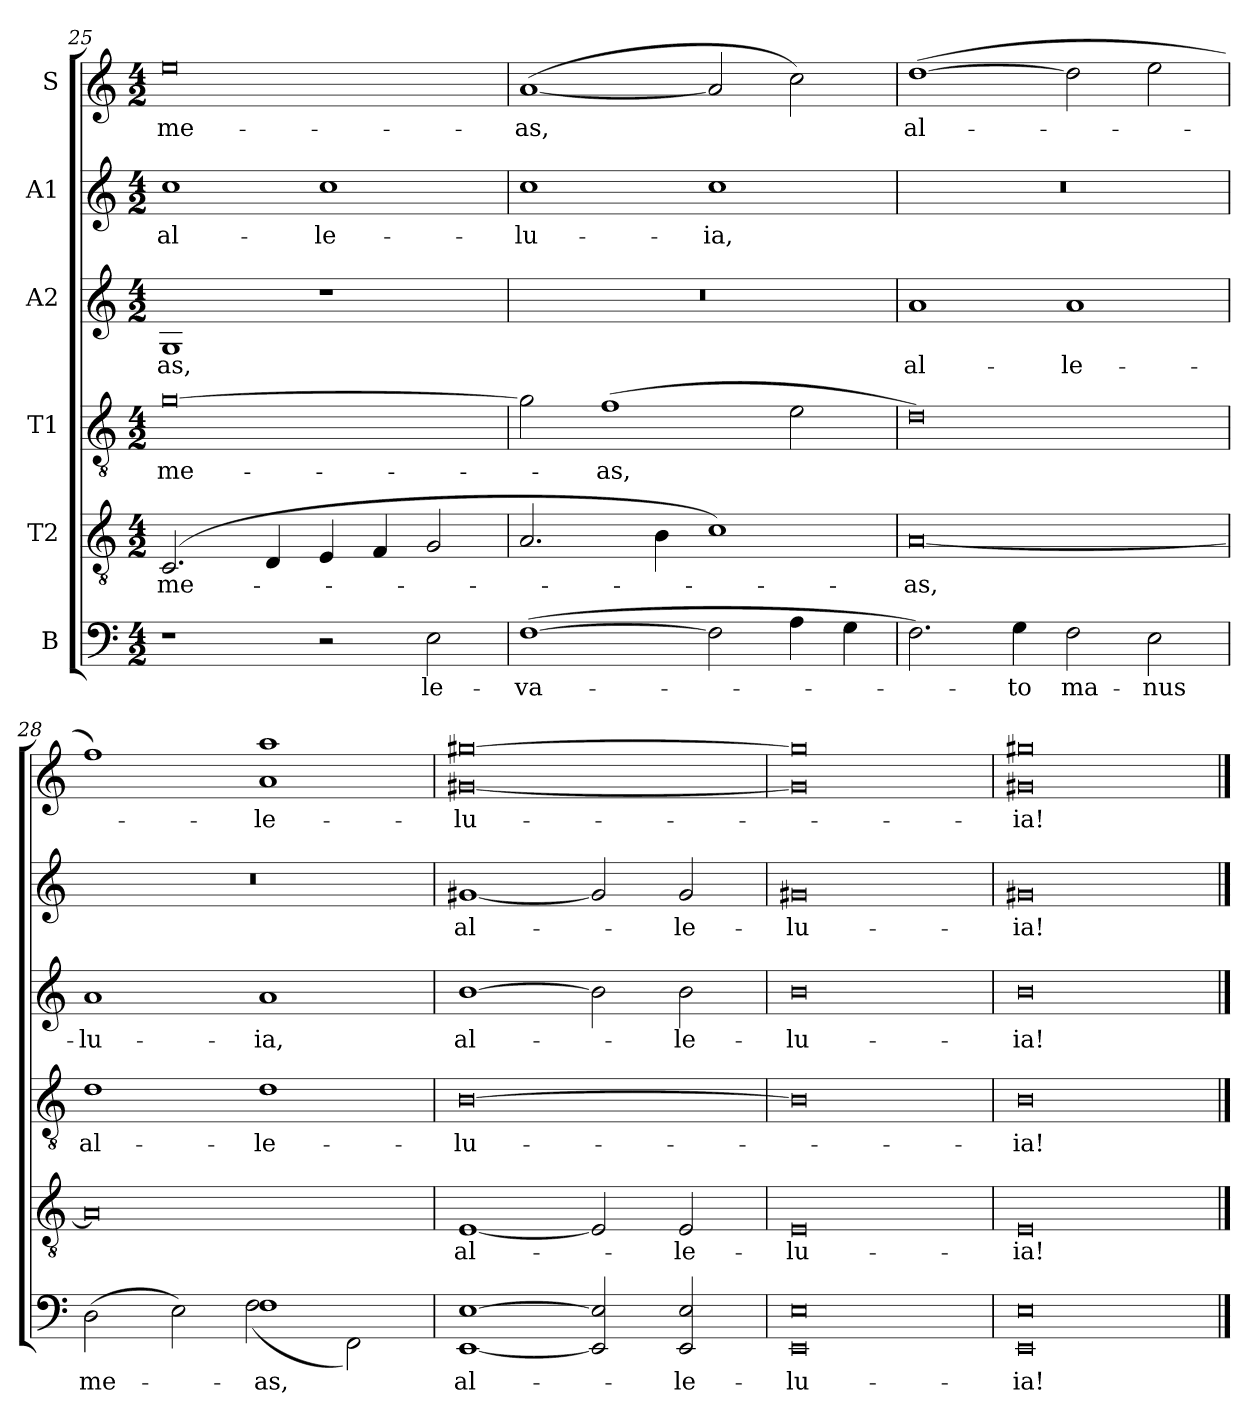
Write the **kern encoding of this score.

**kern	**text	**kern	**text	**kern	**text	**kern	**text	**kern	**text	**kern	**text
*part6	*part6	*part5	*part5	*part4	*part4	*part3	*part3	*part2	*part2	*part1	*part1
*staff6	*staff6	*staff5	*staff5	*staff4	*staff4	*staff3	*staff3	*staff2	*staff2	*staff1	*staff1
*I"B	*	*I"T2	*	*I"T1	*	*I"A2	*	*I"A1	*	*I"S	*
!!LO:PB:g=z
*clefF4	*	*clefGv2	*	*clefGv2	*	*clefG2	*	*clefG2	*	*clefG2	*
*k[]	*	*k[]	*	*k[]	*	*k[]	*	*k[]	*	*k[]	*
*M4/2	*	*M4/2	*	*M4/2	*	*M4/2	*	*M4/2	*	*M4/2	*
=25	=25	=25	=25	=25	=25	=25	=25	=25	=25	=25	=25
!	!	!	!LO:LY:b	!	!LO:LY:b	!	!LO:LY:b	!	!LO:LY:b	!	!LO:LY:b
1r	.	(>2.C/	me-	[0g	me-	1G	-as,	1cc	al-	0ee	me-
.	.	4D/	.	.	.	.	.	.	.	.	.
!	!	!	!	!	!	!	!	!	!LO:LY:b	!	!
2r	.	4E/	.	.	.	1r	.	1cc	-le-	.	.
.	.	4F/	.	.	.	.	.	.	.	.	.
!	!LO:LY:b	!	!	!	!	!	!	!	!	!	!
2E\	le-	2G/	.	.	.	.	.	.	.	.	.
=26	=26	=26	=26	=26	=26	=26	=26	=26	=26	=26	=26
!	!LO:LY:b	!	!	!	!	!	!	!	!LO:LY:b	!	!LO:LY:b
(>[1F	-va-	2.A/	.	2g\]	.	0r	.	1cc	-lu-	(>[1a	-as,
!	!	!	!	!	!LO:LY:b	!	!	!	!	!	!
.	.	.	.	(>1f	-as,	.	.	.	.	.	.
.	.	4B\	.	.	.	.	.	.	.	.	.
!	!	!	!	!	!	!	!	!	!LO:LY:b	!	!
2F\]	.	1c)	.	.	.	.	.	1cc	-ia,	2a/]	.
4A\	.	.	.	2e\	.	.	.	.	.	2cc\)	.
4G\	.	.	.	.	.	.	.	.	.	.	.
=27	=27	=27	=27	=27	=27	=27	=27	=27	=27	=27	=27
!	!	!	!LO:LY:b	!	!	!	!LO:LY:b	!	!	!	!LO:LY:b
2.F\)	.	[0A	-as,	0d)	.	1a	al-	0r	.	(>[1dd	al-
!	!LO:LY:b	!	!	!	!	!	!	!	!	!	!
4G\	-to	.	.	.	.	.	.	.	.	.	.
!	!LO:LY:b	!	!	!	!	!	!LO:LY:b	!	!	!	!
2F\	ma-	.	.	.	.	1a	-le-	.	.	2dd\]	.
!	!LO:LY:b	!	!	!	!	!	!	!	!	!	!
2E\	-nus	.	.	.	.	.	.	.	.	2ee\	.
=28	=28	=28	=28	=28	=28	=28	=28	=28	=28	=28	=28
!	!LO:LY:b	!	!	!	!LO:LY:b	!	!LO:LY:b	!	!	!	!
*^	*	*	*	*	*	*	*	*	*	*^	*
(>2D\	1ryy	me-	0A]	.	1d	al-	1a	-lu-	0r	.	1ff)	1ryy	.
2E\)	.	.	.	.	.	.	.	.	.	.	.	.	.
!	!	!LO:LY:b	!	!	!	!LO:LY:b	!	!LO:LY:b	!	!	!	!	!LO:LY:b
1F	(<2F\	-as,	.	.	1d	-le-	1a	-ia,	.	.	1aa	1a!	-le-
.	2FF\)	.	.	.	.	.	.	.	.	.	.	.	.
=29	=29	=29	=29	=29	=29	=29	=29	=29	=29	=29	=29	=29	=29
!	!	!LO:LY:b	!	!LO:LY:b	!	!LO:LY:b	!	!LO:LY:b	!	!LO:LY:b	!	!	!LO:LY:b
*v	*v	*	*	*	*	*	*	*	*	*	*	*	*
[1EE [1E	al-	[1E	al-	[0B	-lu-	[1b	al-	[1g#X	al-	[0gg#X	[0g#X!	-lu-
2EE/] 2E/]	.	2E/]	.	.	.	2b\]	.	2g#/]	.	.	.	.
!	!LO:LY:b	!	!LO:LY:b	!	!	!	!LO:LY:b	!	!LO:LY:b	!	!	!
2EE/ 2E/	-le-	2E/	-le-	.	.	2b\	-le-	2g#/	-le-	.	.	.
=30	=30	=30	=30	=30	=30	=30	=30	=30	=30	=30	=30	=30
!	!LO:LY:b	!	!LO:LY:b	!	!	!	!LO:LY:b	!	!LO:LY:b	!	!	!
0EE 0E	-lu-	0E	-lu-	0B]	.	0b	-lu-	0g#X	-lu-	0gg#]	0g#!]	.
=31	=31	=31	=31	=31	=31	=31	=31	=31	=31	=31	=31	=31
!	!LO:LY:b	!	!LO:LY:b	!	!LO:LY:b	!	!LO:LY:b	!	!LO:LY:b	!	!	!LO:LY:b
0EE 0E	-ia!	0E	-ia!	0B	-ia!	0b	-ia!	0g#X	-ia!	0gg#X	0g#X!	-ia!
*	*	*	*	*	*	*	*	*	*	*v	*v	*
==	==	==	==	==	==	==	==	==	==	==	==
*-	*-	*-	*-	*-	*-	*-	*-	*-	*-	*-	*-
